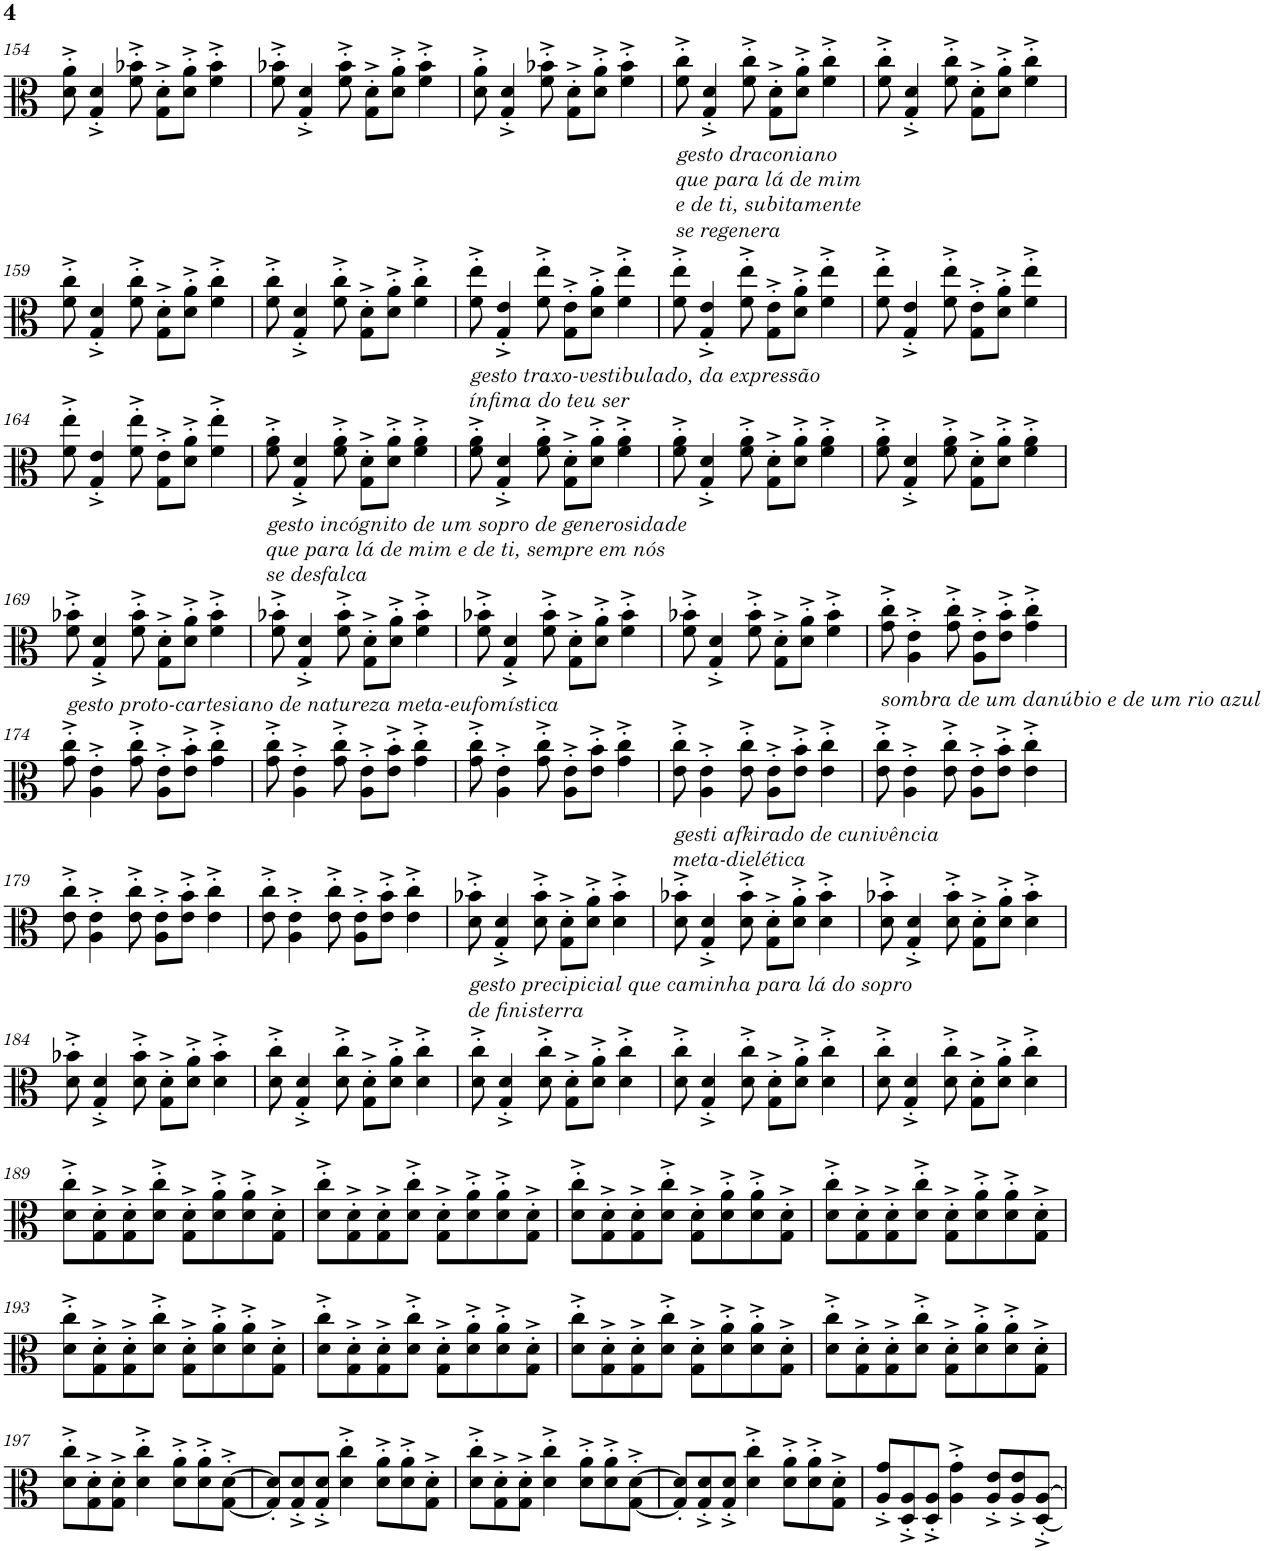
**kern
*part1
*staff1
*I"Viola
*I'Vla.
!!LO:PB:g=z
*clefC3
*k[]
*M4/4
=154
8d\'^ 8a\'^
4G/'^ 4d/'^
8f\'^ 8b-X\'^
8G\'^ 8d\'^L
8d\'^ 8a\'^J
4f\'^ 4b-\'^
=155
8f\'^ 8b-X\'^
4G/'^ 4d/'^
8f\'^ 8b-\'^
8G\'^ 8d\'^L
8d\'^ 8a\'^J
4f\'^ 4b-\'^
=156
8d\'^ 8a\'^
4G/'^ 4d/'^
8f\'^ 8b-X\'^
8G\'^ 8d\'^L
8d\'^ 8a\'^J
4f\'^ 4b-\'^
=157
!LO:TX:b:i:t=gesto draconiano
!LO:TX:b:t=que para lá de mim
!LO:TX:b:t=e de ti, subitamente
!LO:TX:b:t=se regenera
8f\'^ 8cc\'^
4G/'^ 4d/'^
8f\'^ 8cc\'^
8G\'^ 8d\'^L
8d\'^ 8a\'^J
4f\'^ 4cc\'^
=158
8f\'^ 8cc\'^
4G/'^ 4d/'^
8f\'^ 8cc\'^
8G\'^ 8d\'^L
8d\'^ 8a\'^J
4f\'^ 4cc\'^
!!LO:LB:g=z
=159
8f\'^ 8cc\'^
4G/'^ 4d/'^
8f\'^ 8cc\'^
8G\'^ 8d\'^L
8d\'^ 8a\'^J
4f\'^ 4cc\'^
=160
8f\'^ 8cc\'^
4G/'^ 4d/'^
8f\'^ 8cc\'^
8G\'^ 8d\'^L
8d\'^ 8a\'^J
4f\'^ 4cc\'^
=161
!LO:TX:b:i:t=gesto traxo-vestibulado, da expressão
!LO:TX:b:t=ínfima do teu ser
8f\'^ 8ee\'^
4G/'^ 4e/'^
8f\'^ 8ee\'^
8G\'^ 8e\'^L
8d\'^ 8a\'^J
4f\'^ 4ee\'^
=162
8f\'^ 8ee\'^
4G/'^ 4e/'^
8f\'^ 8ee\'^
8G\'^ 8e\'^L
8d\'^ 8a\'^J
4f\'^ 4ee\'^
=163
8f\'^ 8ee\'^
4G/'^ 4e/'^
8f\'^ 8ee\'^
8G\'^ 8e\'^L
8d\'^ 8a\'^J
4f\'^ 4ee\'^
!!LO:LB:g=z
=164
8f\'^ 8ee\'^
4G/'^ 4e/'^
8f\'^ 8ee\'^
8G\'^ 8e\'^L
8d\'^ 8a\'^J
4f\'^ 4ee\'^
=165
!LO:TX:b:i:t=gesto incógnito de um sopro de generosidade
!LO:TX:b:t=que para lá de mim e de ti, sempre em nós
!LO:TX:b:t=se desfalca
8f\'^ 8a\'^
4G/'^ 4d/'^
8f\'^ 8a\'^
8G\'^ 8d\'^L
8d\'^ 8a\'^J
4f\'^ 4a\'^
=166
8f\'^ 8a\'^
4G/'^ 4d/'^
8f\'^ 8a\'^
8G\'^ 8d\'^L
8d\'^ 8a\'^J
4f\'^ 4a\'^
=167
8f\'^ 8a\'^
4G/'^ 4d/'^
8f\'^ 8a\'^
8G\'^ 8d\'^L
8d\'^ 8a\'^J
4f\'^ 4a\'^
=168
8f\'^ 8a\'^
4G/'^ 4d/'^
8f\'^ 8a\'^
8G\'^ 8d\'^L
8d\'^ 8a\'^J
4f\'^ 4a\'^
!!LO:LB:g=z
=169
!LO:TX:b:i:t=gesto proto-cartesiano de natureza meta-eufomística
8f\'^ 8b-X\'^
4G/'^ 4d/'^
8f\'^ 8b-\'^
8G\'^ 8d\'^L
8d\'^ 8a\'^J
4f\'^ 4b-\'^
=170
8f\'^ 8b-X\'^
4G/'^ 4d/'^
8f\'^ 8b-\'^
8G\'^ 8d\'^L
8d\'^ 8a\'^J
4f\'^ 4b-\'^
=171
8f\'^ 8b-X\'^
4G/'^ 4d/'^
8f\'^ 8b-\'^
8G\'^ 8d\'^L
8d\'^ 8a\'^J
4f\'^ 4b-\'^
=172
8f\'^ 8b-X\'^
4G/'^ 4d/'^
8f\'^ 8b-\'^
8G\'^ 8d\'^L
8d\'^ 8a\'^J
4f\'^ 4b-\'^
=173
!LO:TX:b:i:t=sombra de um danúbio e de um rio azul
8g\'^ 8cc\'^
4A\'^ 4e\'^
8g\'^ 8cc\'^
8A\'^ 8e\'^L
8e\'^ 8b\'^J
4g\'^ 4cc\'^
!!LO:LB:g=z
=174
8g\'^ 8cc\'^
4A\'^ 4e\'^
8g\'^ 8cc\'^
8A\'^ 8e\'^L
8e\'^ 8b\'^J
4g\'^ 4cc\'^
=175
8g\'^ 8cc\'^
4A\'^ 4e\'^
8g\'^ 8cc\'^
8A\'^ 8e\'^L
8e\'^ 8b\'^J
4g\'^ 4cc\'^
=176
8g\'^ 8cc\'^
4A\'^ 4e\'^
8g\'^ 8cc\'^
8A\'^ 8e\'^L
8e\'^ 8b\'^J
4g\'^ 4cc\'^
=177
!LO:TX:b:i:t=gesti afkirado de cunivência
!LO:TX:b:t=meta-dielética
8e\'^ 8cc\'^
4A\'^ 4e\'^
8e\'^ 8cc\'^
8A\'^ 8e\'^L
8e\'^ 8b\'^J
4e\'^ 4cc\'^
=178
8e\'^ 8cc\'^
4A\'^ 4e\'^
8e\'^ 8cc\'^
8A\'^ 8e\'^L
8e\'^ 8b\'^J
4e\'^ 4cc\'^
!!LO:LB:g=z
=179
8e\'^ 8cc\'^
4A\'^ 4e\'^
8e\'^ 8cc\'^
8A\'^ 8e\'^L
8e\'^ 8b\'^J
4e\'^ 4cc\'^
=180
8e\'^ 8cc\'^
4A\'^ 4e\'^
8e\'^ 8cc\'^
8A\'^ 8e\'^L
8e\'^ 8b\'^J
4e\'^ 4cc\'^
=181
!LO:TX:b:i:t=gesto precipicial que caminha para lá do sopro
!LO:TX:b:t=de finisterra
8d\'^ 8b-X\'^
4G/'^ 4d/'^
8d\'^ 8b-\'^
8G\'^ 8d\'^L
8d\'^ 8a\'^J
4d\'^ 4b-\'^
=182
8d\'^ 8b-X\'^
4G/'^ 4d/'^
8d\'^ 8b-\'^
8G\'^ 8d\'^L
8d\'^ 8a\'^J
4d\'^ 4b-\'^
=183
8d\'^ 8b-X\'^
4G/'^ 4d/'^
8d\'^ 8b-\'^
8G\'^ 8d\'^L
8d\'^ 8a\'^J
4d\'^ 4b-\'^
!!LO:LB:g=z
=184
8d\'^ 8b-X\'^
4G/'^ 4d/'^
8d\'^ 8b-\'^
8G\'^ 8d\'^L
8d\'^ 8a\'^J
4d\'^ 4b-\'^
=185
8d\'^ 8cc\'^
4G/'^ 4d/'^
8d\'^ 8cc\'^
8G\'^ 8d\'^L
8d\'^ 8a\'^J
4d\'^ 4cc\'^
=186
8d\'^ 8cc\'^
4G/'^ 4d/'^
8d\'^ 8cc\'^
8G\'^ 8d\'^L
8d\'^ 8a\'^J
4d\'^ 4cc\'^
=187
8d\'^ 8cc\'^
4G/'^ 4d/'^
8d\'^ 8cc\'^
8G\'^ 8d\'^L
8d\'^ 8a\'^J
4d\'^ 4cc\'^
=188
8d\'^ 8cc\'^
4G/'^ 4d/'^
8d\'^ 8cc\'^
8G\'^ 8d\'^L
8d\'^ 8a\'^J
4d\'^ 4cc\'^
!!LO:LB:g=z
=189
8d\'^ 8cc\'^L
8G\'^ 8d\'^
8G\'^ 8d\'^
8d\'^ 8cc\'^J
8G\'^ 8d\'^L
8d\'^ 8a\'^
8d\'^ 8a\'^
8G\'^ 8d\'^J
=190
8d\'^ 8cc\'^L
8G\'^ 8d\'^
8G\'^ 8d\'^
8d\'^ 8cc\'^J
8G\'^ 8d\'^L
8d\'^ 8a\'^
8d\'^ 8a\'^
8G\'^ 8d\'^J
=191
8d\'^ 8cc\'^L
8G\'^ 8d\'^
8G\'^ 8d\'^
8d\'^ 8cc\'^J
8G\'^ 8d\'^L
8d\'^ 8a\'^
8d\'^ 8a\'^
8G\'^ 8d\'^J
=192
8d\'^ 8cc\'^L
8G\'^ 8d\'^
8G\'^ 8d\'^
8d\'^ 8cc\'^J
8G\'^ 8d\'^L
8d\'^ 8a\'^
8d\'^ 8a\'^
8G\'^ 8d\'^J
!!LO:LB:g=z
=193
8d\'^ 8cc\'^L
8G\'^ 8d\'^
8G\'^ 8d\'^
8d\'^ 8cc\'^J
8G\'^ 8d\'^L
8d\'^ 8a\'^
8d\'^ 8a\'^
8G\'^ 8d\'^J
=194
8d\'^ 8cc\'^L
8G\'^ 8d\'^
8G\'^ 8d\'^
8d\'^ 8cc\'^J
8G\'^ 8d\'^L
8d\'^ 8a\'^
8d\'^ 8a\'^
8G\'^ 8d\'^J
=195
8d\'^ 8cc\'^L
8G\'^ 8d\'^
8G\'^ 8d\'^
8d\'^ 8cc\'^J
8G\'^ 8d\'^L
8d\'^ 8a\'^
8d\'^ 8a\'^
8G\'^ 8d\'^J
=196
8d\'^ 8cc\'^L
8G\'^ 8d\'^
8G\'^ 8d\'^
8d\'^ 8cc\'^J
8G\'^ 8d\'^L
8d\'^ 8a\'^
8d\'^ 8a\'^
8G\'^ 8d\'^J
!!LO:LB:g=z
=197
8d\'^ 8cc\'^L
8G\'^ 8d\'^
8G\'^ 8d\'^J
4d\'^ 4cc\'^
8d\'^ 8a\'^L
8d\'^ 8a\'^
[8G\'^ [8d\'^J
=198
8G/]' 8d/]'L
8G/'^ 8d/'^
8G/'^ 8d/'^J
4d\'^ 4cc\'^
8d\'^ 8a\'^L
8d\'^ 8a\'^
8G\'^ 8d\'^J
=199
8d\'^ 8cc\'^L
8G\'^ 8d\'^
8G\'^ 8d\'^J
4d\'^ 4cc\'^
8d\'^ 8a\'^L
8d\'^ 8a\'^
[8G\'^ [8d\'^J
=200
8G/]' 8d/]'L
8G/'^ 8d/'^
8G/'^ 8d/'^J
4d\'^ 4cc\'^
8d\'^ 8a\'^L
8d\'^ 8a\'^
8G\'^ 8d\'^J
=201
8A/'^ 8g/'^L
8D/'^ 8A/'^
8D/'^ 8A/'^J
4A\'^ 4g\'^
8A/'^ 8e/'^L
8A/'^ 8e/'^
[8D/'^ [8A/'^J
=
*-
